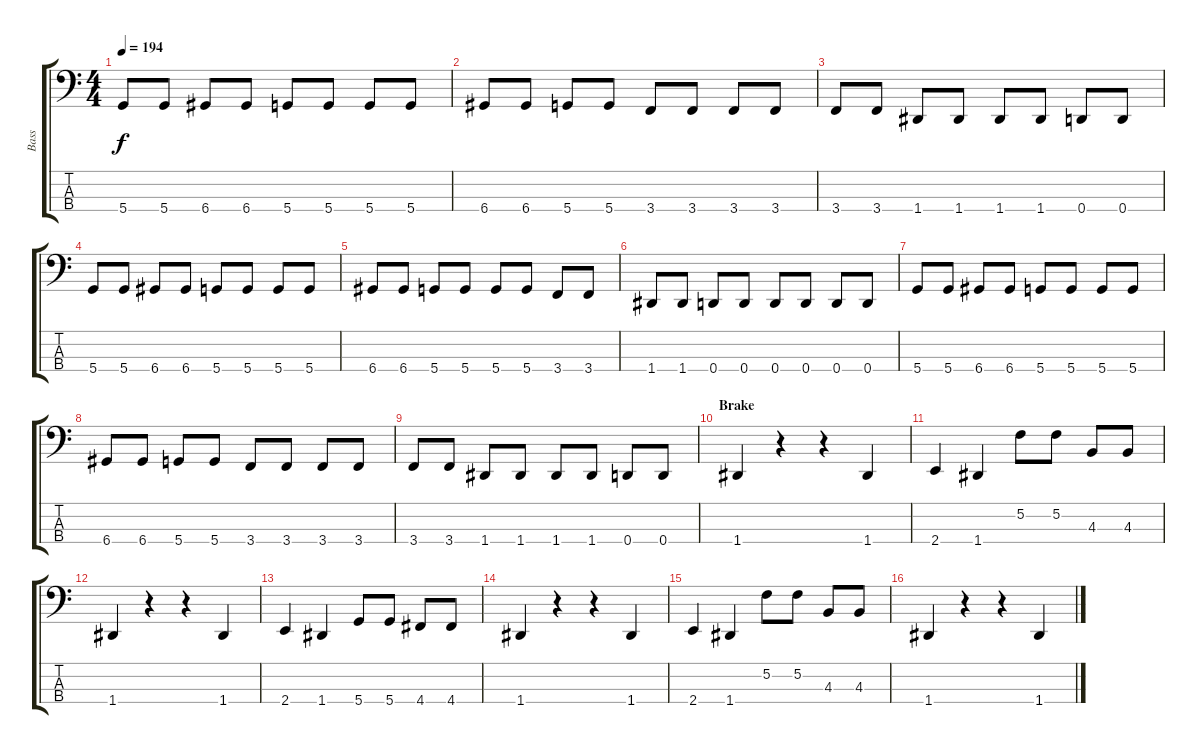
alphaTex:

\track ("Bass" "Bass") {instrument electricbasspick}
\staff {score tabs}
\tuning (F2 C2 G1 D1) {hide}
\ts (4 4)
\tempo 194
\clef f4
\ks c
5.4.8{dy f} 5.4.8 6.4.8 6.4.8 5.4.8 5.4.8 5.4.8 5.4.8 |
6.4.8 6.4.8 5.4.8 5.4.8 3.4.8 3.4.8 3.4.8 3.4.8 |
3.4.8 3.4.8 1.4.8 1.4.8 1.4.8 1.4.8 0.4.8 0.4.8 |
5.4.8 5.4.8 6.4.8 6.4.8 5.4.8 5.4.8 5.4.8 5.4.8 |
6.4.8 6.4.8 5.4.8 5.4.8 5.4.8 5.4.8 3.4.8 3.4.8 |
1.4.8 1.4.8 0.4.8 0.4.8 0.4.8 0.4.8 0.4.8 0.4.8 |
5.4.8 5.4.8 6.4.8 6.4.8 5.4.8 5.4.8 5.4.8 5.4.8 |
6.4.8 6.4.8 5.4.8 5.4.8 3.4.8 3.4.8 3.4.8 3.4.8 |
3.4.8 3.4.8 1.4.8 1.4.8 1.4.8 1.4.8 0.4.8 0.4.8 |
\section ("" "Brake")
1.4.4 r.4 r.4 1.4.4 |
2.4.4 1.4.4 5.2.8 5.2.8 4.3.8 4.3.8 |
1.4.4 r.4 r.4 1.4.4 |
2.4.4 1.4.4 5.4.8 5.4.8 4.4.8 4.4.8 |
1.4.4 r.4 r.4 1.4.4 |
2.4.4 1.4.4 5.2.8 5.2.8 4.3.8 4.3.8 |
1.4.4 r.4 r.4 1.4.4
